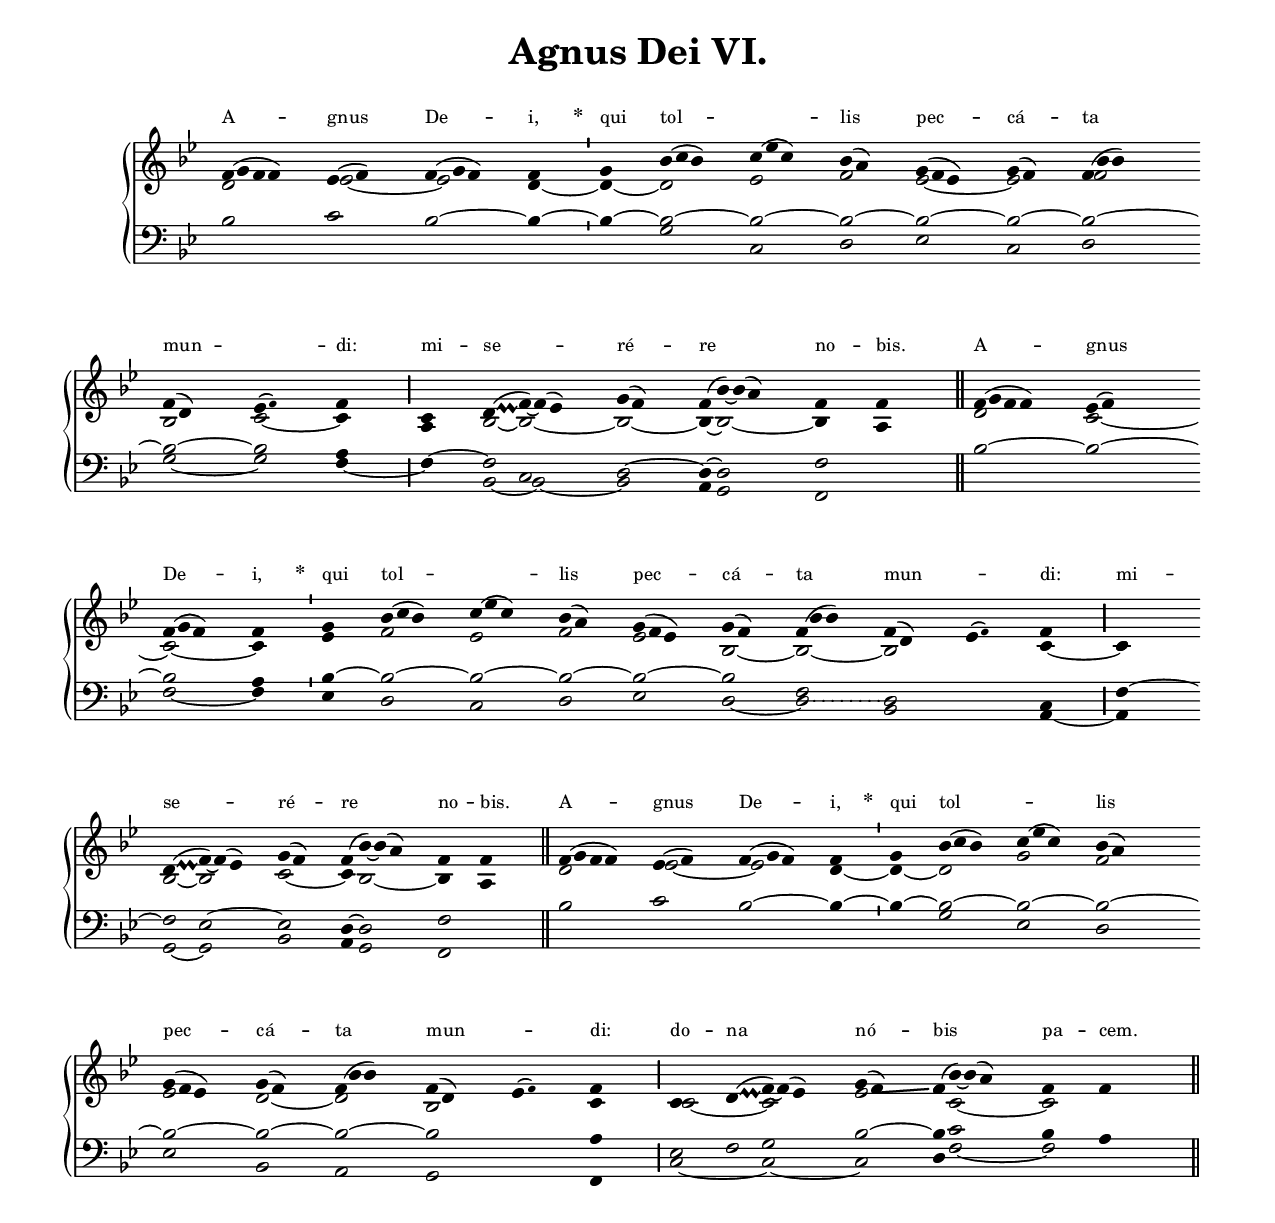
\version "2.18"
\include "gregorian.ly"
\include "noh2.ily"

%Page reference: page v.40
%(volume.page)

global = {
 \key f \mixolydian
 \cadenzaOn 
 \override Glissando #'thickness = #2.0
}

\header {
  title = \markup \center-column {"Agnus Dei VI." \vspace #1 }
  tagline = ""
  composer = ""
}

\paper {
 #(include-special-characters)
  oddHeaderMarkup = \markup \fill-line {
    \line {}
    \center-column {
      \on-the-fly #first-page     " "
      \on-the-fly #not-first-page ""
    }
    \line { \on-the-fly #print-page-number-check-first \fromproperty #'page:page-number-string }
  }
  evenHeaderMarkup = \markup \fill-line {
    \line { \on-the-fly #print-page-number-check-first \fromproperty #'page:page-number-string }
    \center-column { "" }
    \line {}
  }
}

chantText = \lyricmode {
A -- gnus De -- i, 
\set stanza = " * " qui tol -- _ lis pec -- cá -- ta mun -- _ di: 
mi -- se -- ré -- re no -- bis. 
A -- gnus De -- i, 
\set stanza = " * " qui tol -- _ lis pec -- cá -- ta mun -- _ di: 
mi -- se -- ré -- re no -- bis. 
A -- gnus De -- i, 
\set stanza = " * " qui tol -- _ lis pec -- cá -- ta mun -- _ di: 
do -- na nó -- bis pa -- cem. }

chantMusic = {
\tieDown   f'4 ( g'4 f'4 f'4) ees'4 ( f'4) f'4 ( g'4 f'4) f'4 \divisioMinima
 g'4 bes'4 ( c''4 bes'4) c''4 ( ees''4 c''4) bes'4 ( a'4) g'4 ( f'4 ees'4) g'4 ( f'4) f'4 ( bes'4 bes'4) \forceBreak
 f'4 ( d'4) ees'4 ( \once \tweak #'font-size #-4 f' ) f'4 \divisioMaior
 c'4 d'4 ( \quil ees' f'4) ~ f'4 ( ees'4) g'4 ( f'4) f'4 ( bes'4) ~ bes'4 ( a'4) f'4 f'4 \finalis
 f'4 ( g'4 f'4 f'4) ees'4 ( f'4) \forceBreak
 f'4 ( g'4 f'4) f'4 \divisioMinima
 g'4 bes'4 ( c''4 bes'4) c''4 ( ees''4 c''4) bes'4 ( a'4) g'4 ( f'4 ees'4) g'4 ( f'4) f'4 ( bes'4 bes'4) f'4 ( d'4) ees'4 ( \once \tweak #'font-size #-4 f' ) f'4 \divisioMaior
 c'4 \forceBreak
 d'4 ( \quil ees' f'4) ~ f'4 ( ees'4) g'4 ( f'4) f'4 ( bes'4) ~ bes'4 ( a'4) f'4 f'4 \finalis
 f'4 ( g'4 f'4 f'4) ees'4 ( f'4) f'4 ( g'4 f'4) f'4 \divisioMinima
 g'4 bes'4 ( c''4 bes'4) c''4 ( ees''4 c''4) bes'4 ( a'4) \forceBreak
 g'4 ( f'4 ees'4) g'4 ( f'4) f'4 ( bes'4 bes'4) f'4 ( d'4) ees'4 ( \once \tweak #'font-size #-4 f' ) f'4 \divisioMaior
 c'4 d'4 ( \quil ees' f'4) ~ f'4 ( ees'4) g'4 ( f'4) f'4 ( bes'4) ~ bes'4 ( a'4) f'4 f'4 \finalis

}

altoMusic = {
d'2*4/2 ees'2 ~ ees'2*3/2 d'4 ~ \divisioMinima
d'4 ~ d'2*3/2 ees'2*3/2 f'2 ees'2*3/2 ~ ees'2 f'2*3/2 bes2 c'2 ~ c'4 \divisioMaior
a4 bes2 ~ bes2*3/2 ~ bes2 ~ bes4 ~ bes2*3/2 ~ bes4 a4 \finalis
d'2*4/2 c'2 ~ c'2*3/2 ~ c'4 \divisioMinima
ees'4 f'2*3/2 ees'2*3/2 f'2 ees'2*3/2 bes2 ~ bes2*3/2 ~ bes2*4/2 c'4 ~ \divisioMaior
c'4 bes2 ~ bes2*3/2 c'2 ~ c'4 bes2*3/2 ~ bes4 a4 \finalis
d'2*4/2 ees'2 ~ ees'2*3/2 d'4 ~ \divisioMinima
d'4 ~ d'2*3/2 g'2*3/2 f'2 ees'2*3/2 d'2 ~ d'2*3/2 bes2*4/2 c'4 \divisioMaior
c'2*3/2 ~ c'2*3/2 ees'2 -\tweak Glissando.Y-offset #-0.8 \glissando f'4 c'2*3/2 ~ c'2 \finalis
}

tenorMusic = {
bes2*4/2 c'2 bes2*3/2 ~ bes4 ~ \divisioMinima
bes4 ~ bes2*3/2 ~ bes2*3/2 ~ bes2 ~ bes2*3/2 ~ bes2 ~ bes2*3/2 ~ bes2 ~ bes2 a4 \divisioMaior
f4 ~ f2 c2*3/2 d2 ~ d4 ~ d2*3/2 f2 \finalis
bes2*4/2 ~ bes2 ~ bes2*3/2 a4 \divisioMinima
bes4 ~ bes2*3/2 ~ bes2*3/2 ~ bes2 ~ bes2*3/2 ~ bes2 f2*3/2 d2*4/2 c4 \divisioMaior
f4 ~ f2 ees2*3/2 ~ ees2 d4 ~ d2*3/2 f2 \finalis
bes2*4/2 c'2 bes2*3/2 ~ bes4 ~ \divisioMinima
bes4 ~ bes2*3/2 ~ bes2*3/2 ~ bes2 ~ bes2*3/2 ~ bes2 ~ bes2*3/2 ~ bes2*4/2 a4 \divisioMaior
ees2*1/2 f2 g2*3/2 bes2 ~ bes4 c'2*3/2 bes4 a4 \finalis
}

bassMusic = {
r2*11/2 g2*3/2 c2*3/2 d2 ees2*3/2 c2 d2*3/2 g2 ~ g2 f4 ~ \divisioMaior
f4 bes,2 ~ bes,2*3/2 ~ bes,2 a,4 g,2*3/2 f,2 \finalis
r2*6/2 f2*3/2 ~ f4 \divisioMinima
ees4 d2*3/2 c2*3/2 d2 ees2*3/2 d2 ~ d2*3/2 bes,2*4/2 a,4 ~ \divisioMaior
a,4 g,2 ~ g,2*3/2 bes,2 a,4 g,2*3/2 f,2 \finalis
r2*10/2 \divisioMinima
r4 g2*3/2 ees2*3/2 d2 ees2*3/2 bes,2 a,2*3/2 g,2*4/2 f,4 \divisioMaior
c2*3/2 ~ c2*3/2 ~ c2 d4 f2*3/2 ~ f2 \finalis
}

voiceLines = {
\voiceLineStyle


s2*70/2
\allowVoiceLineBreak
\voiceLine "down" "down" d2*3/2 d2*1/2


}

\score{
  <<
    \new Lyrics
    \new GrandStaff <<
      \set GrandStaff.autoBeaming = ##f
      \set GrandStaff.instrumentName = \markup \center-column {
        ""
      }
      \new Staff = up <<
        \new Voice = "chant" {
          \voiceOne \global \chantMusic
        }
        \new Voice {
          \voiceTwo \global \altoMusic
        }
      >>

      \new Staff = down <<
        \clef bass
        \new Voice {
          \voiceOne \global \tenorMusic
        }
        \new Voice {
          \voiceTwo \global \bassMusic
        }
	\new Voice {
        \voiceThree \global \voiceLines
        }
      >>
    >>
    \context Lyrics {
      \lyricsto chant {
      \chantText
    }
    }
  >>
  \layout{
  }
  
}
